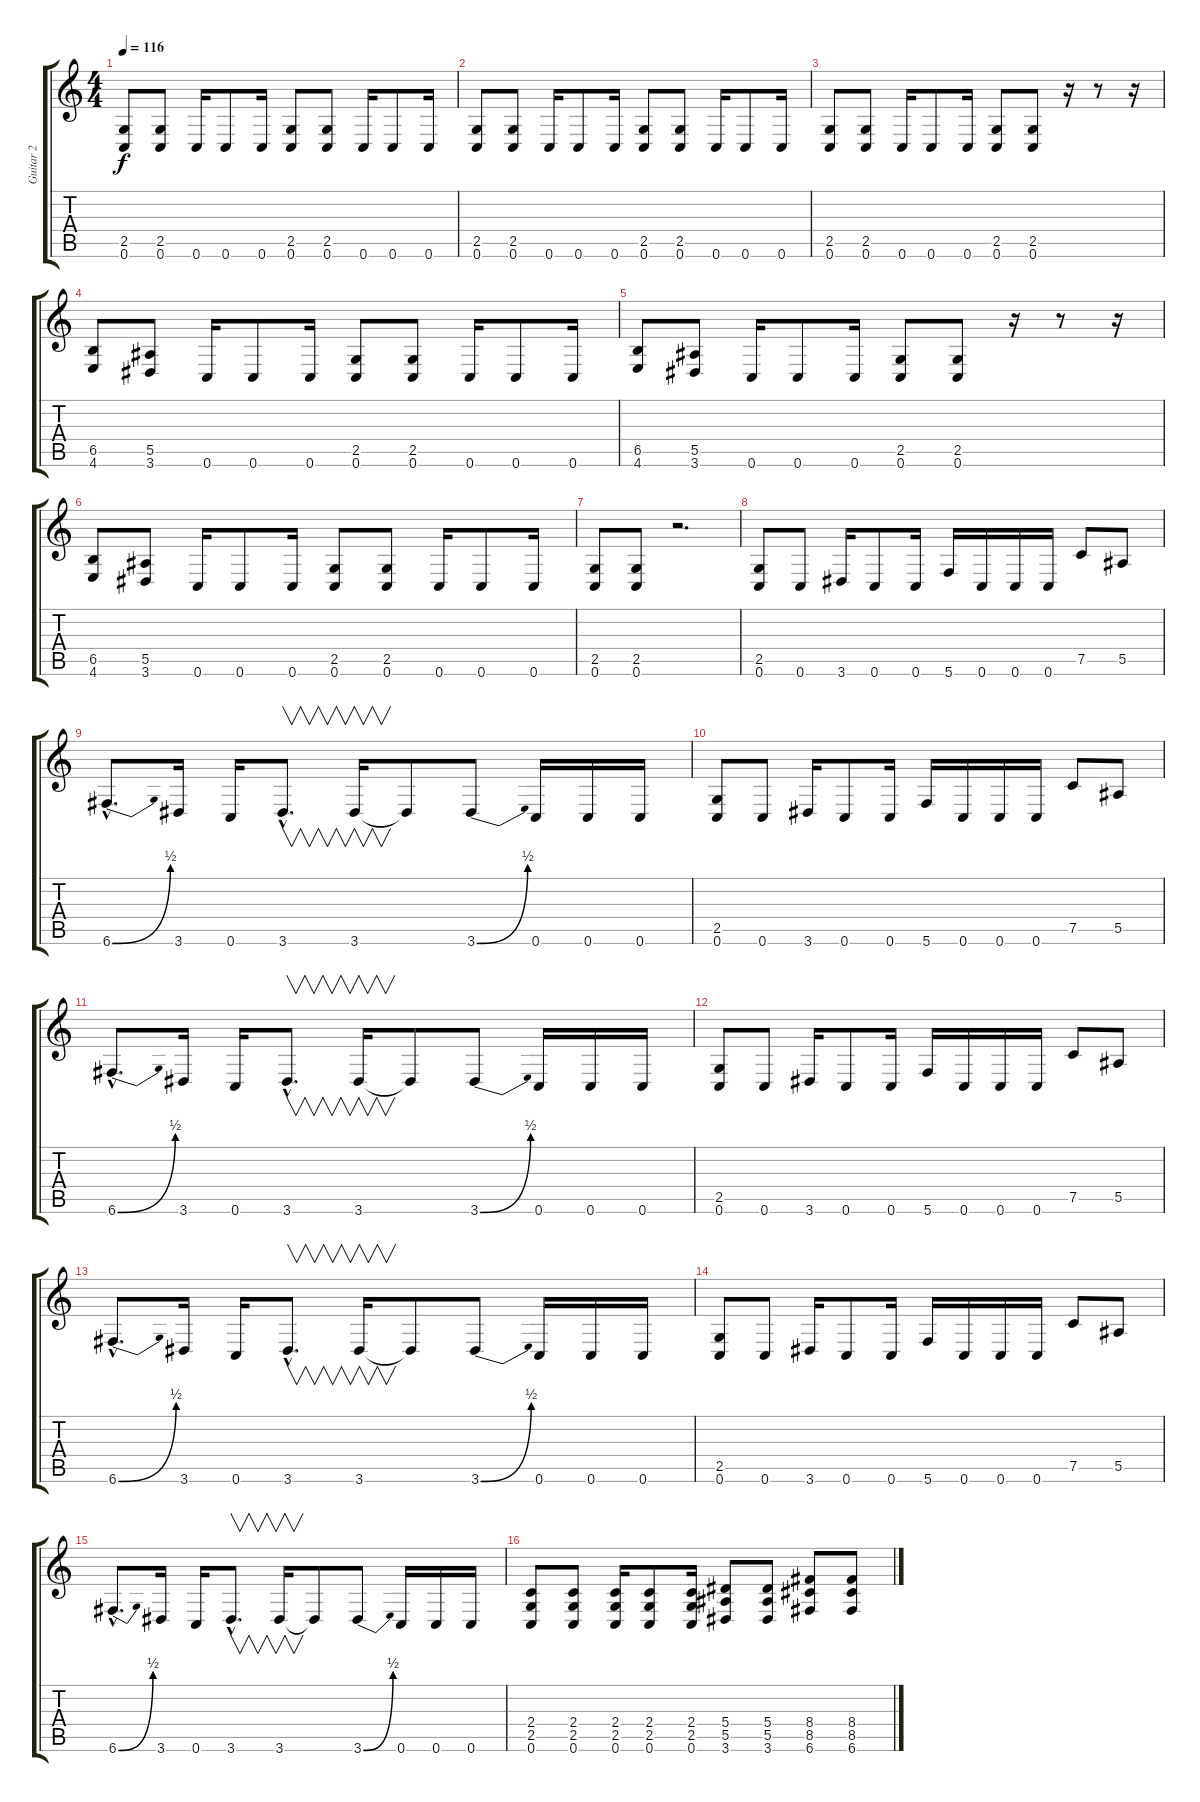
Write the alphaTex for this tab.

\track ("Guitar 2" "Guitar 2") {instrument overdrivenguitar}
\staff {score tabs}
\tuning (C4 G3 Eb3 Bb2 F2 C2) {hide}
\ts (4 4)
\tempo 116
\clef g2
\ks c
(2.5 0.6).8{dy f} (2.5 0.6).8 0.6.16 0.6.8 0.6.16 (2.5 0.6).8 (2.5 0.6).8 0.6.16 0.6.8 0.6.16 |
(2.5 0.6).8 (2.5 0.6).8 0.6.16 0.6.8 0.6.16 (2.5 0.6).8 (2.5 0.6).8 0.6.16 0.6.8 0.6.16 |
(2.5 0.6).8 (2.5 0.6).8 0.6.16 0.6.8 0.6.16 (2.5 0.6).8 (2.5 0.6).8 r.16 r.8 r.16 |
(6.5 4.6).8 (5.5 3.6).8 0.6.16 0.6.8 0.6.16 (2.5 0.6).8 (2.5 0.6).8 0.6.16 0.6.8 0.6.16 |
(6.5 4.6).8 (5.5 3.6).8 0.6.16 0.6.8 0.6.16 (2.5 0.6).8 (2.5 0.6).8 r.16 r.8 r.16 |
(6.5 4.6).8 (5.5 3.6).8 0.6.16 0.6.8 0.6.16 (2.5 0.6).8 (2.5 0.6).8 0.6.16 0.6.8 0.6.16 |
(2.5 0.6).8 (2.5 0.6).8 r.2{d} |
(2.5 0.6).8 0.6.8 3.6.16 0.6.8 0.6.16 5.6.16 0.6.16 0.6.16 0.6.16 7.5.8 5.5.8 |
6.6{be (bend 0 0 60 2) hac}.8{d} 3.6.16 0.6.16 3.6{hac}.8{v d} 3.6.16{v} 3.6{t}.8 3.6{be (bend 0 0 60 2)}.8 0.6.16 0.6.16 0.6.16 |
(2.5 0.6).8 0.6.8 3.6.16 0.6.8 0.6.16 5.6.16 0.6.16 0.6.16 0.6.16 7.5.8 5.5.8 |
6.6{be (bend 0 0 60 2) hac}.8{d} 3.6.16 0.6.16 3.6{hac}.8{v d} 3.6.16{v} 3.6{t}.8 3.6{be (bend 0 0 60 2)}.8 0.6.16 0.6.16 0.6.16 |
(2.5 0.6).8 0.6.8 3.6.16 0.6.8 0.6.16 5.6.16 0.6.16 0.6.16 0.6.16 7.5.8 5.5.8 |
6.6{be (bend 0 0 60 2) hac}.8{d} 3.6.16 0.6.16 3.6{hac}.8{v d} 3.6.16{v} 3.6{t}.8 3.6{be (bend 0 0 60 2)}.8 0.6.16 0.6.16 0.6.16 |
(2.5 0.6).8 0.6.8 3.6.16 0.6.8 0.6.16 5.6.16 0.6.16 0.6.16 0.6.16 7.5.8 5.5.8 |
6.6{be (bend 0 0 60 2) hac}.8{d} 3.6.16 0.6.16 3.6{hac}.8{v d} 3.6.16{v} 3.6{t}.8 3.6{be (bend 0 0 60 2)}.8 0.6.16 0.6.16 0.6.16 |
(2.4 2.5 0.6).8 (2.4 2.5 0.6).8 (2.4 2.5 0.6).16 (2.4 2.5 0.6).8 (2.4 2.5 0.6).16 (5.4 5.5 3.6).8 (5.4 5.5 3.6).8 (8.4 8.5 6.6).8 (8.4 8.5 6.6).8
